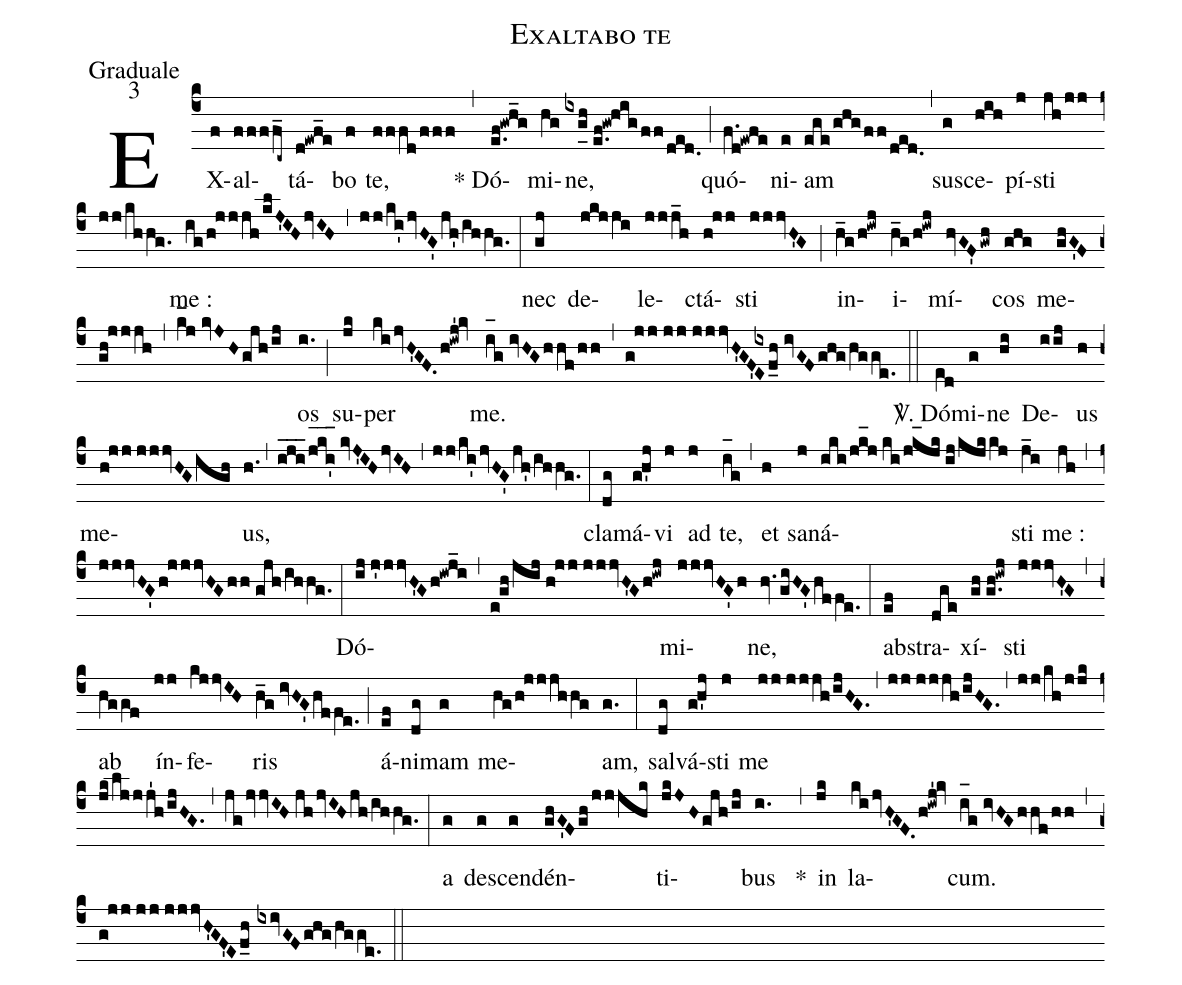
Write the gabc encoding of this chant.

name:Exaltabo te;
office-part:Graduale;
mode:3;
%%
(c4) EX(f)al(ffff_c~)tá(d!ewf_e)bo(f) te,(fffd/fff) (,) * Dó(e.f!gwh_g)mi(hg)ne,(ixg_[uh:l]h//e.f!gw!higff/ded.) (;) quó(f.d!ewfe)ni(e)am(ege/ghgff/ded.) (,) sus(g)ce(hih)pí(j)sti(jh/jj//jj/khhg.) me :(ig/h!jjjh/klJ'IHjvIH) (,) (jj/ki'jvHG'jh'/ihhg.) (:) nec(gj) de(jkjji)le(jjj_h)ctá(h!jj)sti(jjjvH'G) (;) in(h_g/h!iwj)i(h_g/h!iwj)mí(hvGF'gwh)cos(ghg) me(ghG'Fgh!jjjh)(,)(k_[hl:1]j//kvJHgjh/ij)os(i.) (;) su(jk)per(kijvH'GF.h!iwj'!kv) me.(i_[oh:h]g//ivHGhhf/hh) (,) (g!jj//jj//jjjvH'GF'/[-0.5]{ix}E0f_h//ivGFghg/hgge.) (::) <sp>V/</sp>. Dó(e[ll:1]d)mi(g)ne(hi) De(iij)us(h) me(h!jj//jjjvHGigh)us,(h.) (,) (i_j_i_2/j_[hl:1]k_[hl:1]i'_[hl:1]//kvJ'IHjvIH) (,) (jj/ki'jvHG'jh'/ihhg.) (:) cla(dg)má(gh'j)vi(j) ad(j) te,(i_[oh:h]g) (,) et(h) sa(j)ná(iki/jk_[hl:1]j//ki/jk_[hl:1]jk//ij/kjkkj)sti(j_i) me :(jh) (,) (jjjvHG'h!jjjvHGhh//gjh/ihhg.) (:) Dó(ij//j'jjvH'Gh!iwj_i)(,)(e!gh/jij//h!jj//jjjvH'Gh!iwj)mi(jjjvHG'h)ne,(hv.giHG'hffe.) (:) ab(ef)stra(dge)xí(gh//g.h!iwj)sti(jjjvH'G) (,) ab(hggf) ín(jj)fe(kjjvIH)ris(h_g//ivHG'hffe.) (;) á(ef)ni(dg)mam(g) me(hg/h!jjjhhg)am,(g.) (:) sal(dg)vá(gh'j)sti(j) me(jj//jjjh/ijHG.) (,) (jj//jjjh/!ijHG.) (,) (jj/kh/jjk/jk/ljjj'1h/ijHG.) (,) (jgjvvIH//jhjvIHjh/ihhg.) (:) a(g) de(g)scen(g)dén(ghG'Fgh/jjjhk)ti(jkJHgjh/ij)bus(i.) <clear>*(,) in(jk) la(kijvH'GF.h!iwj'!kv)cum.(i_[oh:h]g//ivHGhhf/hh) (,) (g!jj//jj//jjjvH'GF'E/!f_h/!/!ixivGFghg/hgge.) (::)
